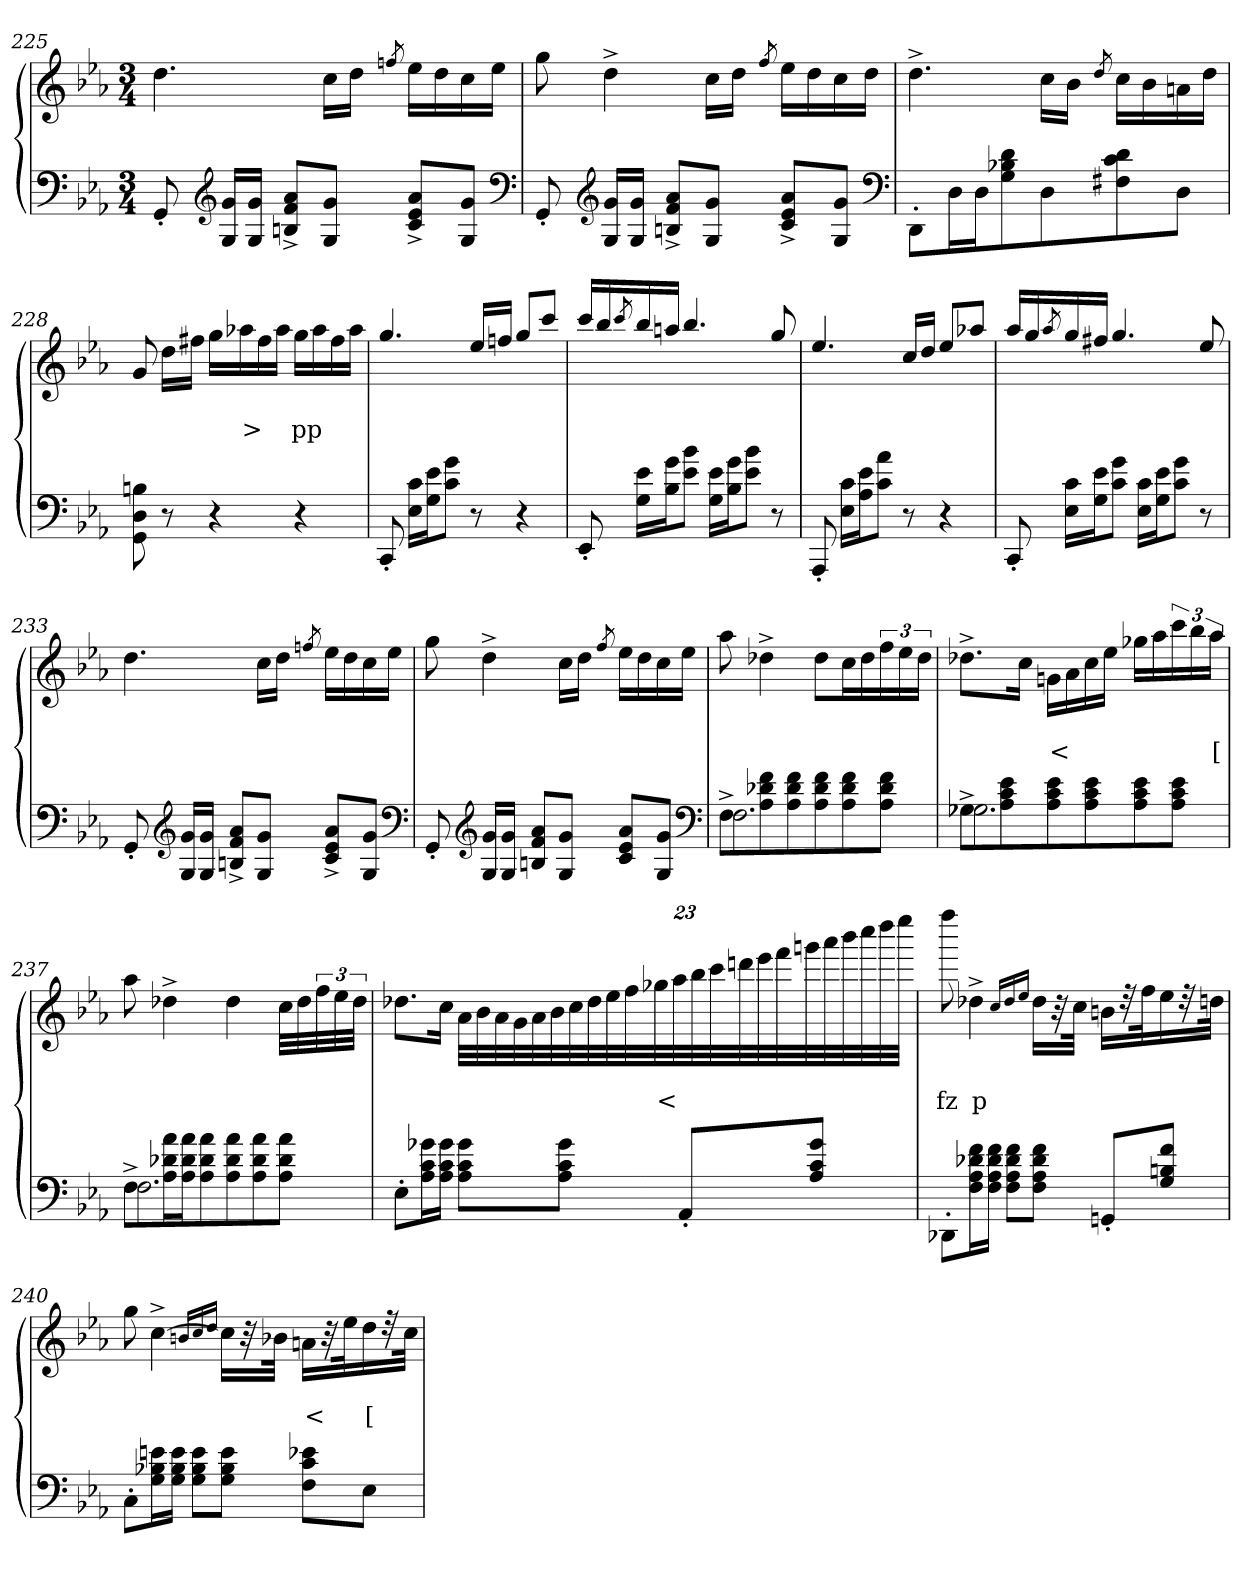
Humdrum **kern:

**kern	**kern	**text	**text
*part2	*part1	*part1	*part1
*staff2	*staff1	*staff1	*staff1
*clefF4	*clefG2	*	*
*k[b-e-a-]	*k[b-e-a-]	*	*
*M3/4	*M3/4	*	*
=225	=225	=225	=225
8GG'>	4.dd	.	.
*clefG2	*	*	*
16g 16GLL	.	.	.
16g 16GJJ	.	.	.
8a-^> 8f^> 8Bn^>L	.	.	.
8g 8GJ	16ccLL	.	.
.	16ddJJ	.	.
.	8qffn/	.	.
8a-^> 8e-^> 8c^>L	16ee-LL	.	.
.	16dd	.	.
8g 8GJ	16cc	.	.
.	16ee-JJ	.	.
*clefF4	*	*	*
=226	=226	=226	=226
8GG'>	8gg	.	.
*clefG2	*	*	*
16g 16GLL	4dd^>	.	.
16g 16GJJ	.	.	.
8a-^> 8f^> 8Bn^>L	.	.	.
8g 8GJ	16ccLL	.	.
.	16ddJJ	.	.
.	8qff/	.	.
8a-^> 8e-^> 8c^>L	16ee-LL	.	.
.	16dd	.	.
8g 8GJ	16cc	.	.
.	16ddJJ	.	.
*clefF4	*	*	*
=227	=227	=227	=227
8DD'>L	4.dd^>	.	.
16DL	.	.	.
16DJ	.	.	.
8d 8B-X 8G	.	.	.
8D	16ccLL	.	.
.	16b-JJ	.	.
.	8qdd/	.	.
8d 8c 8F#X	16ccLL	.	.
.	16b-	.	.
8DJ	16an	.	.
.	16ddJJ	.	.
=228	=228	=228	=228
8Bn 8D 8GG	8g	.	.
8r	16ddLL	.	.
.	16ff#XJJ	.	.
4r	16ggLL	.	.
.	16aa-X	.	>
.	16ff#	.	.
.	16aa-JJ	.	.
4r	16ggLL	.	.
.	16aa-	.	pp
.	16ff#	.	.
.	16aa-JJ	.	.
=229	=229	=229	=229
8CC'>	4.gg/	.	.
16c 16E-LL	.	.	.
16e- 16GJ	.	.	.
8g 8cJ	.	.	.
8r	16ee-/LL	.	.
.	16ffnJJ	.	.
4r	8gg/L	.	.
.	8cccJ	.	.
=230	=230	=230	=230
8EE-'>	16ccc/LL	.	.
.	16bb-	.	.
.	8qccc/	.	.
16e- 16GLL	16bb-	.	.
16g 16B-J	16aanJJ	.	.
8b- 8e-J	4.bb-/	.	.
16e- 16GLL	.	.	.
16g 16B-J	.	.	.
8b- 8e-J	.	.	.
8r	8gg/	.	.
=231	=231	=231	=231
8AAA-'>	4.ee-/	.	.
16c 16E-LL	.	.	.
16e- 16A-J	.	.	.
8a- 8cJ	.	.	.
8r	16cc/LL	.	.
.	16ddJJ	.	.
4r	8ee-/L	.	.
.	8aa-XJ	.	.
=232	=232	=232	=232
8CC'>	16aa-/LL	.	.
.	16gg	.	.
.	8qaa-/	.	.
16c 16E-LL	16gg	.	.
16e- 16GJ	16ff#XJJ	.	.
8g 8cJ	4.gg/	.	.
16c 16E-LL	.	.	.
16e- 16GJ	.	.	.
8g 8cJ	.	.	.
8r	8ee-/	.	.
=233	=233	=233	=233
8GG'>	4.dd	.	.
*clefG2	*	*	*
16g 16GLL	.	.	.
16g 16GJJ	.	.	.
8a-^> 8f^> 8Bn^>L	.	.	.
8g 8GJ	16ccLL	.	.
.	16ddJJ	.	.
.	8qffn/	.	.
8a-^> 8e-^> 8c^>L	16ee-LL	.	.
.	16dd	.	.
8g 8GJ	16cc	.	.
.	16ee-JJ	.	.
*clefF4	*	*	*
=234	=234	=234	=234
8GG'>	8gg	.	.
*clefG2	*	*	*
16g 16GLL	4dd^>	.	.
16g 16GJJ	.	.	.
8a- 8f 8BnL	.	.	.
8g 8GJ	16ccLL	.	.
.	16ddJJ	.	.
.	8qff/	.	.
8a- 8e- 8cL	16ee-LL	.	.
.	16dd	.	.
8g 8GJ	16cc	.	.
.	16ee-JJ	.	.
*clefF4	*	*	*
=235	=235	=235	=235
*^	*	*	*
8F^>L	2.F	8aa-	.	.
8f\ 8d-X\ 8A-\	.	4dd-X^>	.	.
8f 8d- 8A-	.	.	.	.
8f 8d- 8A-	.	8dd-L	.	.
8f 8d- 8A-	.	16ccL	.	.
.	.	16dd-	.	.
8f 8d- 8A-J	.	24ff	.	.
.	.	24ee-	.	.
.	.	24dd-JJ	.	.
=236	=236	=236	=236	=236
8G-X^>L	2.G-	8.dd-X^>L	.	.
8e-\ 8c\ 8A-\	.	.	.	.
.	.	16ccJk	.	.
8e- 8c 8A-	.	16gnLL	.	<
.	.	16a-	.	.
8e- 8c 8A-	.	16cc	.	.
.	.	16ee-JJ	.	.
8e- 8c 8A-	.	16gg-XLL	.	.
.	.	16aa-	.	.
8e- 8c 8A-J	.	24ccc	.	.
.	.	24bb-	.	.
.	.	24aa-JJ	.	[
=237	=237	=237	=237	=237
8F^>\L	2.F	8aa-	.	.
16a- 16d-X 16A-L	.	4dd-X^>	.	.
16a- 16d- 16A-J	.	.	.	.
8a- 8d- 8A-	.	.	.	.
8a- 8d- 8A-	.	4dd-	.	.
8a- 8d- 8A-	.	.	.	.
8a- 8d- 8A-J	.	32ccLLL	.	.
.	.	32dd-	.	.
.	.	48ff	.	.
.	.	48ee-	.	.
.	.	48dd-JJJ	.	.
*v	*v	*	*	*
=238	=238	=238	=238
8E-'>L	8.dd-XL	.	.
16g-X 16c 16A-L	.	.	.
16g- 16c 16A-JJ	16ccJk	.	.
8g- 8c 8A-L	46a-\LL	.	.
.	46b-	.	.
.	46a-	.	.
.	46g	.	.
.	46a-	.	.
.	46b-	.	.
8g- 8c 8A-J	.	.	.
.	46cc	.	.
.	46dd-	.	.
.	46ee-	.	.
.	46ff	.	.
.	46gg-X	.	<
.	46aa-	.	.
8AA-'>/L	.	.	.
.	46bb-	.	.
.	46ccc	.	.
.	46dddn	.	.
.	46eee-	.	.
.	46fff	.	.
.	46gggn	.	.
8g-\ 8c\ 8A-\J	.	.	.
.	46aaa-	.	.
.	46bbb-	.	.
.	46cccc	.	.
.	46dddd	.	.
.	46eeee-JJ	.	.
=239	=239	=239	=239
8DD-X'>/L	8ffff	.	fz
16f\ 16d-\ 16A-\ 16F\L	4dd-X^>	.	p
16f\ 16d-\ 16A-\ 16F\JJ	.	.	.
8f 8d- 8A- 8FL	.	.	.
.	16qqcc/L	.	.
.	16qqdd-/	.	.
.	16qqee-/J	.	.
8f 8d- 8A- 8FJ	16dd-LL	.	.
.	32r	.	.
.	32ccJJk	.	.
8GGn'>/L	16bnLL	.	.
.	32r	.	.
.	32ff	.	.
8f\ 8Bn\ 8G\J	16ee-	.	.
.	32r	.	.
.	32ddnJJk	.	.
=240	=240	=240	=240
8C'>L	8gg	.	.
16en 16B-X 16GL	[4cc^>	.	.
16e 16B- 16GJJ	.	.	.
8e 8B- 8GL	.	.	.
.	16qqbn/L	.	.
.	16qqcc/	.	.
.	16qqdd/J	.	.
8e 8B- 8GJ	16ccLL]	.	.
.	32r	.	.
.	32b-XJJk	.	.
8e-X 8c 8FL	16anLL	.	<
.	32r	.	.
.	32ee-	.	.
8E-J	16dd	.	[
.	32r	.	.
.	32ccJJk	.	.
=	=	=	=
*-	*-	*-	*-
